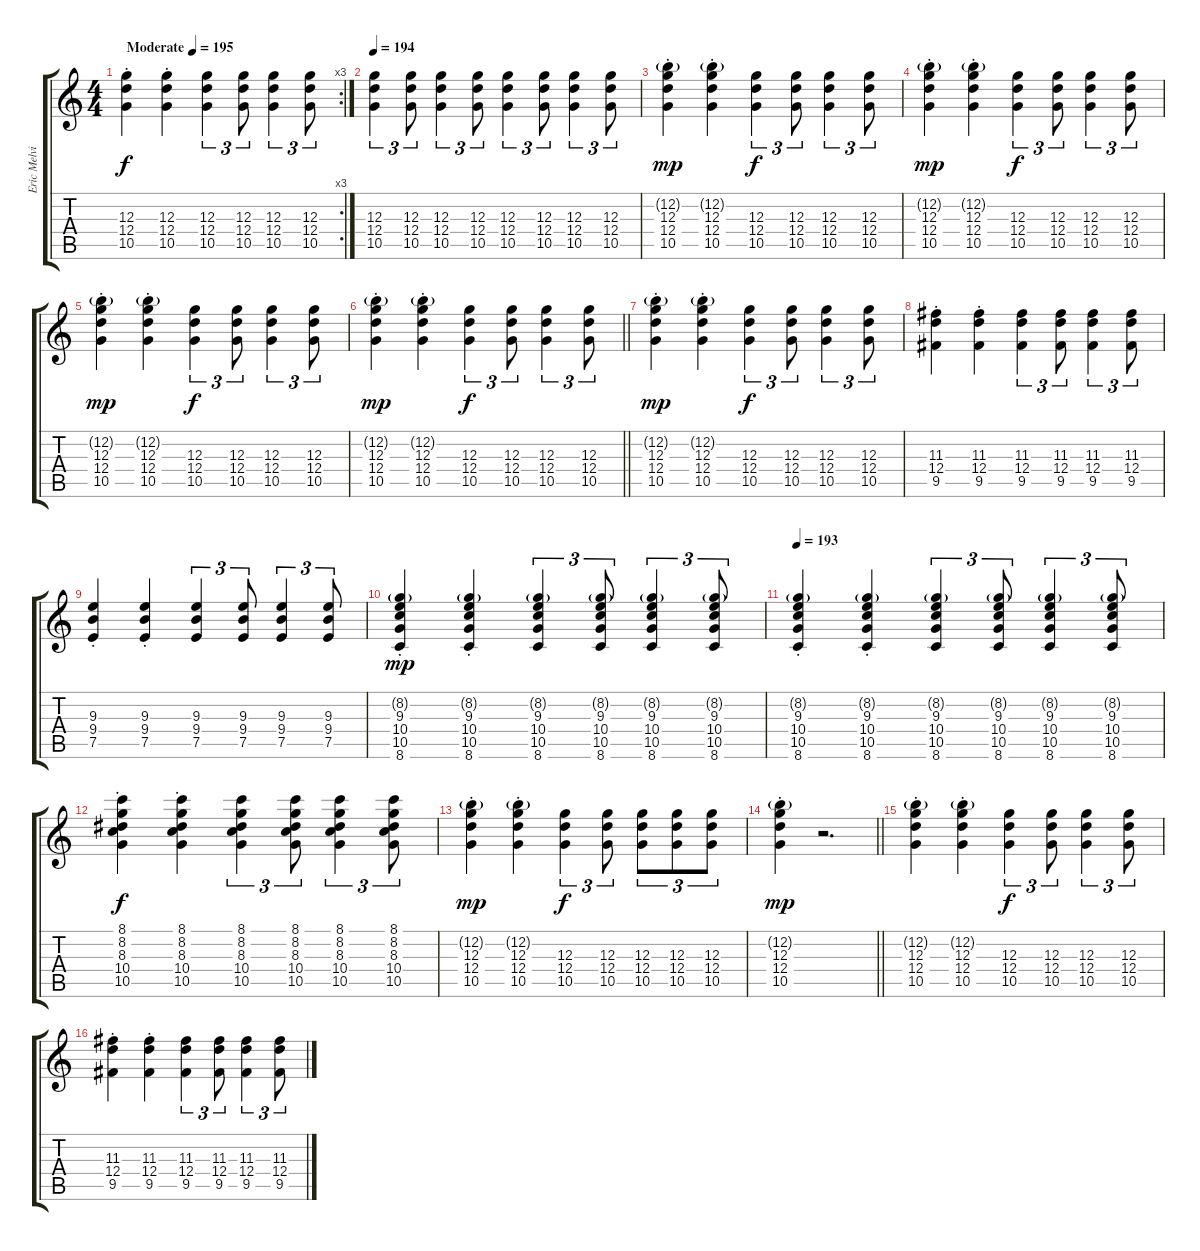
\track ("Eric Melvin" "Eric Melvi") {instrument distortionguitar}
\staff {score tabs}
\tuning (E4 B3 G3 D3 A2 E2) {hide}
\rc 3
\ts (4 4)
\tempo (195 "Moderate")
\clef g2
\ks c
(12.3{st} 12.4{st} 10.5{st}).4{dy f balance 8 instrument distortionguitar} (12.3{st} 12.4{st} 10.5{st}).4 (12.3 12.4 10.5).4{tu (3 2)} (12.3 12.4 10.5).8{tu (3 2)} (12.3 12.4 10.5).4{tu (3 2)} (12.3 12.4 10.5).8{tu (3 2)} |
\tempo 194
(12.3 12.4 10.5).4{tu (3 2)} (12.3 12.4 10.5).8{tu (3 2)} (12.3 12.4 10.5).4{tu (3 2)} (12.3 12.4 10.5).8{tu (3 2)} (12.3 12.4 10.5).4{tu (3 2)} (12.3 12.4 10.5).8{tu (3 2)} (12.3 12.4 10.5).4{tu (3 2)} (12.3 12.4 10.5).8{tu (3 2)} |
(12.2{g st} 12.3{st} 12.4{st} 10.5{st}).4{dy mp balance 0} (12.2{g st} 12.3{st} 12.4{st} 10.5{st}).4 (12.3 12.4 10.5).4{tu (3 2) dy f} (12.3 12.4 10.5).8{tu (3 2)} (12.3 12.4 10.5).4{tu (3 2)} (12.3 12.4 10.5).8{tu (3 2)} |
(12.2{g st} 12.3{st} 12.4{st} 10.5{st}).4{dy mp} (12.2{g st} 12.3{st} 12.4{st} 10.5{st}).4 (12.3 12.4 10.5).4{tu (3 2) dy f} (12.3 12.4 10.5).8{tu (3 2)} (12.3 12.4 10.5).4{tu (3 2)} (12.3 12.4 10.5).8{tu (3 2)} |
(12.2{g st} 12.3{st} 12.4{st} 10.5{st}).4{dy mp} (12.2{g st} 12.3{st} 12.4{st} 10.5{st}).4 (12.3 12.4 10.5).4{tu (3 2) dy f} (12.3 12.4 10.5).8{tu (3 2)} (12.3 12.4 10.5).4{tu (3 2)} (12.3 12.4 10.5).8{tu (3 2)} |
\barLineRight lightlight
(12.2{g st} 12.3{st} 12.4{st} 10.5{st}).4{dy mp} (12.2{g st} 12.3{st} 12.4{st} 10.5{st}).4 (12.3 12.4 10.5).4{tu (3 2) dy f} (12.3 12.4 10.5).8{tu (3 2)} (12.3 12.4 10.5).4{tu (3 2)} (12.3 12.4 10.5).8{tu (3 2)} |
\section ("" "")
(12.2{g st} 12.3{st} 12.4{st} 10.5{st}).4{dy mp} (12.2{g st} 12.3{st} 12.4{st} 10.5{st}).4 (12.3 12.4 10.5).4{tu (3 2) dy f} (12.3 12.4 10.5).8{tu (3 2)} (12.3 12.4 10.5).4{tu (3 2)} (12.3 12.4 10.5).8{tu (3 2)} |
(11.3{st} 12.4{st} 9.5{st}).4 (11.3{st} 12.4{st} 9.5{st}).4 (11.3 12.4 9.5).4{tu (3 2)} (11.3 12.4 9.5).8{tu (3 2)} (11.3 12.4 9.5).4{tu (3 2)} (11.3 12.4 9.5).8{tu (3 2)} |
(9.3{st} 9.4{st} 7.5{st}).4 (9.3{st} 9.4{st} 7.5{st}).4 (9.3 9.4 7.5).4{tu (3 2)} (9.3 9.4 7.5).8{tu (3 2)} (9.3 9.4 7.5).4{tu (3 2)} (9.3 9.4 7.5).8{tu (3 2)} |
(8.2{g st} 9.3{st} 10.4{st} 10.5{st} 8.6{st}).4{dy mp} (8.2{g st} 9.3{st} 10.4{st} 10.5{st} 8.6{st}).4 (8.2{g} 9.3 10.4 10.5 8.6).4{tu (3 2)} (8.2{g} 9.3 10.4 10.5 8.6).8{tu (3 2)} (8.2{g} 9.3 10.4 10.5 8.6).4{tu (3 2)} (8.2{g} 9.3 10.4 10.5 8.6).8{tu (3 2)} |
\tempo 193
(8.2{g st} 9.3{st} 10.4{st} 10.5{st} 8.6{st}).4 (8.2{g st} 9.3{st} 10.4{st} 10.5{st} 8.6{st}).4 (8.2{g} 9.3 10.4 10.5 8.6).4{tu (3 2)} (8.2{g} 9.3 10.4 10.5 8.6).8{tu (3 2)} (8.2{g} 9.3 10.4 10.5 8.6).4{tu (3 2)} (8.2{g} 9.3 10.4 10.5 8.6).8{tu (3 2)} |
(8.1{st} 8.2{st} 8.3{st} 10.4{st} 10.5{st}).4{dy f} (8.1{st} 8.2{st} 8.3{st} 10.4{st} 10.5{st}).4 (8.1 8.2 8.3 10.4 10.5).4{tu (3 2)} (8.1 8.2 8.3 10.4 10.5).8{tu (3 2)} (8.1 8.2 8.3 10.4 10.5).4{tu (3 2)} (8.1 8.2 8.3 10.4 10.5).8{tu (3 2)} |
(12.2{g st} 12.3{st} 12.4{st} 10.5{st}).4{dy mp} (12.2{g st} 12.3{st} 12.4{st} 10.5{st}).4 (12.3 12.4 10.5).4{tu (3 2) dy f} (12.3 12.4 10.5).8{tu (3 2)} (12.3 12.4 10.5).8{tu (3 2)} (12.3 12.4 10.5).8{tu (3 2)} (12.3 12.4 10.5).8{tu (3 2)} |
\barLineRight lightlight
(12.2{g st} 12.3{st} 12.4{st} 10.5{st}).4{dy mp} r.2{d} |
\section ("" "")
(12.2{g st} 12.3{st} 12.4{st} 10.5{st}).4 (12.2{g st} 12.3{st} 12.4{st} 10.5{st}).4 (12.3 12.4 10.5).4{tu (3 2) dy f} (12.3 12.4 10.5).8{tu (3 2)} (12.3 12.4 10.5).4{tu (3 2)} (12.3 12.4 10.5).8{tu (3 2)} |
(11.3{st} 12.4{st} 9.5{st}).4 (11.3{st} 12.4{st} 9.5{st}).4 (11.3 12.4 9.5).4{tu (3 2)} (11.3 12.4 9.5).8{tu (3 2)} (11.3 12.4 9.5).4{tu (3 2)} (11.3 12.4 9.5).8{tu (3 2)}
